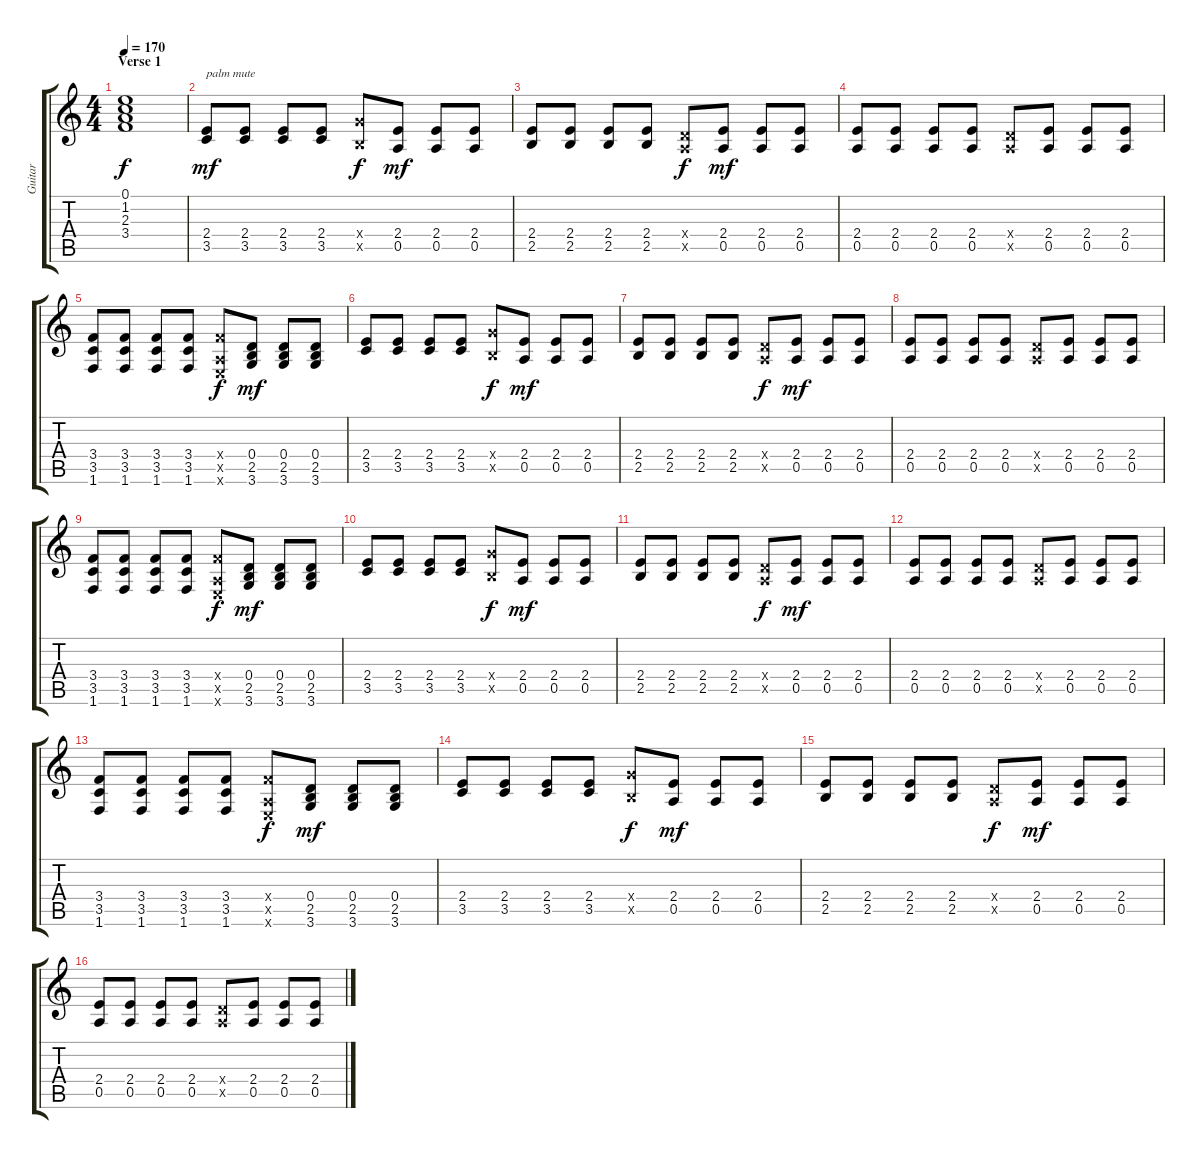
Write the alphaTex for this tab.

\track ("Guitar" "Guitar") {instrument acousticguitarsteel}
\staff {score tabs}
\tuning (E4 B3 G3 D3 A2 E2) {hide}
\ts (4 4)
\section ("" "Verse 1")
\tempo 170
\clef g2
\ks c
(0.1{t} 1.2{t} 2.3{t} 3.4{t}).1{dy f} |
(2.4 3.5).8{txt "palm mute" dy mf} (2.4 3.5).8 (2.4 3.5).8 (2.4 3.5).8 (5.4{x} 2.5{x}).8{dy f} (2.4 0.5).8{dy mf} (2.4 0.5).8 (2.4 0.5).8 |
(2.4 2.5).8 (2.4 2.5).8 (2.4 2.5).8 (2.4 2.5).8 (0.4{x} 0.5{x}).8{dy f} (2.4 0.5).8{dy mf} (2.4 0.5).8 (2.4 0.5).8 |
(2.4 0.5).8 (2.4 0.5).8 (2.4 0.5).8 (2.4 0.5).8 (0.4{x} 0.5{x}).8 (2.4 0.5).8 (2.4 0.5).8 (2.4 0.5).8 |
(3.4 3.5 1.6).8 (3.4 3.5 1.6).8 (3.4 3.5 1.6).8 (3.4 3.5 1.6).8 (3.4{x} 0.5{x} 0.6{x}).8{dy f} (0.4 2.5 3.6).8{dy mf} (0.4 2.5 3.6).8 (0.4 2.5 3.6).8 |
(2.4 3.5).8 (2.4 3.5).8 (2.4 3.5).8 (2.4 3.5).8 (5.4{x} 2.5{x}).8{dy f} (2.4 0.5).8{dy mf} (2.4 0.5).8 (2.4 0.5).8 |
(2.4 2.5).8 (2.4 2.5).8 (2.4 2.5).8 (2.4 2.5).8 (0.4{x} 0.5{x}).8{dy f} (2.4 0.5).8{dy mf} (2.4 0.5).8 (2.4 0.5).8 |
(2.4 0.5).8 (2.4 0.5).8 (2.4 0.5).8 (2.4 0.5).8 (0.4{x} 0.5{x}).8 (2.4 0.5).8 (2.4 0.5).8 (2.4 0.5).8 |
(3.4 3.5 1.6).8 (3.4 3.5 1.6).8 (3.4 3.5 1.6).8 (3.4 3.5 1.6).8 (3.4{x} 0.5{x} 0.6{x}).8{dy f} (0.4 2.5 3.6).8{dy mf} (0.4 2.5 3.6).8 (0.4 2.5 3.6).8 |
(2.4 3.5).8 (2.4 3.5).8 (2.4 3.5).8 (2.4 3.5).8 (5.4{x} 2.5{x}).8{dy f} (2.4 0.5).8{dy mf} (2.4 0.5).8 (2.4 0.5).8 |
(2.4 2.5).8 (2.4 2.5).8 (2.4 2.5).8 (2.4 2.5).8 (0.4{x} 0.5{x}).8{dy f} (2.4 0.5).8{dy mf} (2.4 0.5).8 (2.4 0.5).8 |
(2.4 0.5).8 (2.4 0.5).8 (2.4 0.5).8 (2.4 0.5).8 (0.4{x} 0.5{x}).8 (2.4 0.5).8 (2.4 0.5).8 (2.4 0.5).8 |
(3.4 3.5 1.6).8 (3.4 3.5 1.6).8 (3.4 3.5 1.6).8 (3.4 3.5 1.6).8 (3.4{x} 0.5{x} 0.6{x}).8{dy f} (0.4 2.5 3.6).8{dy mf} (0.4 2.5 3.6).8 (0.4 2.5 3.6).8 |
(2.4 3.5).8 (2.4 3.5).8 (2.4 3.5).8 (2.4 3.5).8 (5.4{x} 2.5{x}).8{dy f} (2.4 0.5).8{dy mf} (2.4 0.5).8 (2.4 0.5).8 |
(2.4 2.5).8 (2.4 2.5).8 (2.4 2.5).8 (2.4 2.5).8 (0.4{x} 0.5{x}).8{dy f} (2.4 0.5).8{dy mf} (2.4 0.5).8 (2.4 0.5).8 |
(2.4 0.5).8 (2.4 0.5).8 (2.4 0.5).8 (2.4 0.5).8 (0.4{x} 0.5{x}).8 (2.4 0.5).8 (2.4 0.5).8 (2.4 0.5).8
